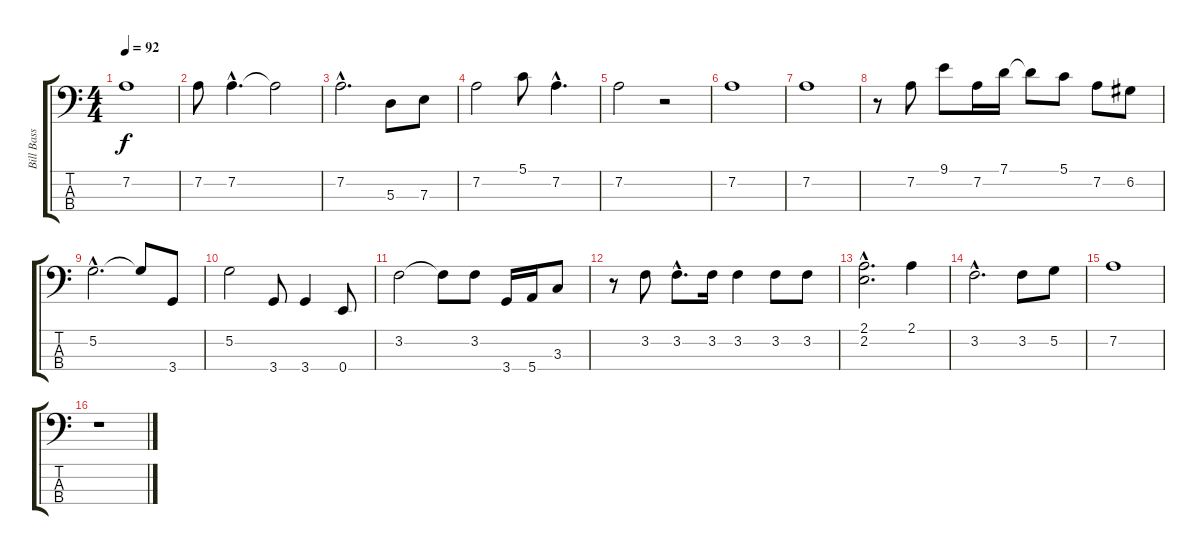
\track ("Bill Bass" "Bill Bass") {instrument electricbasspick}
\staff {score tabs}
\tuning (G2 D2 A1 E1) {hide}
\ts (4 4)
\tempo 92
\clef f4
\ks c
7.2.1{dy f} |
7.2.8 7.2{hac}.4{d} 7.2{t}.2 |
7.2{hac}.2{d} 5.3.8 7.3.8 |
7.2.2 5.1.8 7.2{hac}.4{d} |
7.2.2 r.2 |
7.2.1 |
7.2.1 |
r.8 7.2.8 9.1.8 7.2.16 7.1.16 7.1{t}.8 5.1.8 7.2.8 6.2.8 |
5.2{hac}.2{d} 5.2{t}.8 3.4.8 |
5.2.2 3.4.8 3.4.4 0.4.8 |
3.2.2 3.2{t}.8 3.2.8 3.4.16 5.4.16 3.3.8 |
r.8 3.2.8 3.2{hac}.8{d} 3.2.16 3.2.4 3.2.8 3.2.8 |
(2.1{hac} 2.2{hac}).2{d} 2.1.4 |
3.2{hac}.2{d} 3.2.8 5.2.8 |
7.2.1 |
r.1
